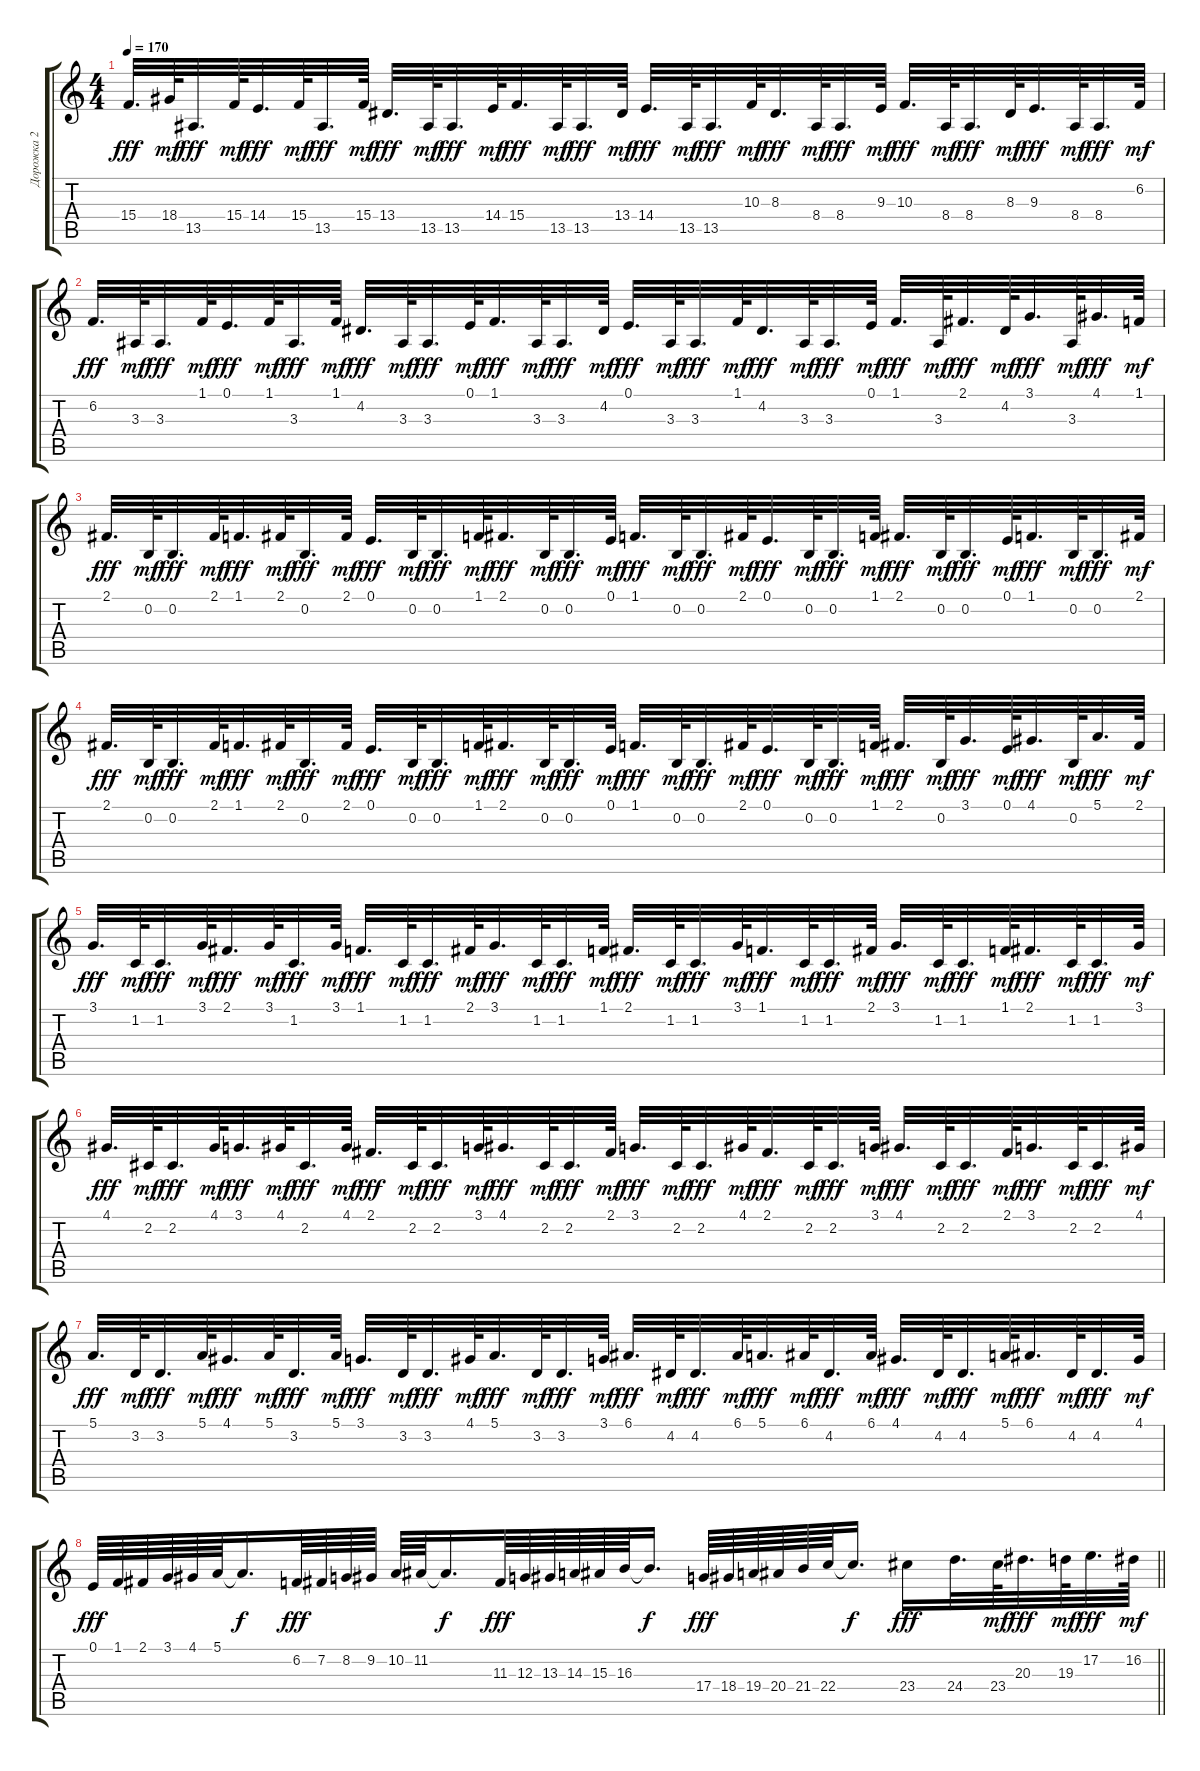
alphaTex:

\track ("Дорожка 2" "Дорожка 2") {instrument lead1square}
\staff {score tabs}
\tuning (E4 B3 G3 D3 A2 E2) {hide}
\ts (4 4)
\tempo 170
\clef g2
\ks c
15.4.32{d dy fff} 18.4.64{dy mf} 13.5.32{d dy fff} 15.4.64{dy mf} 14.4.32{d dy fff} 15.4.64{dy mf} 13.5.32{d dy fff} 15.4.64{dy mf} 13.4.32{d dy fff} 13.5.64{dy mf} 13.5.32{d dy fff} 14.4.64{dy mf} 15.4.32{d dy fff} 13.5.64{dy mf} 13.5.32{d dy fff} 13.4.64{dy mf} 14.4.32{d dy fff} 13.5.64{dy mf} 13.5.32{d dy fff} 10.3.64{dy mf} 8.3.32{d dy fff} 8.4.64{dy mf} 8.4.32{d dy fff} 9.3.64{dy mf} 10.3.32{d dy fff} 8.4.64{dy mf} 8.4.32{d dy fff} 8.3.64{dy mf} 9.3.32{d dy fff} 8.4.64{dy mf} 8.4.32{d dy fff} 6.2.64{dy mf} |
6.2.32{d dy fff} 3.3.64{dy mf} 3.3.32{d dy fff} 1.1.64{dy mf} 0.1.32{d dy fff} 1.1.64{dy mf} 3.3.32{d dy fff} 1.1.64{dy mf} 4.2.32{d dy fff} 3.3.64{dy mf} 3.3.32{d dy fff} 0.1.64{dy mf} 1.1.32{d dy fff} 3.3.64{dy mf} 3.3.32{d dy fff} 4.2.64{dy mf} 0.1.32{d dy fff} 3.3.64{dy mf} 3.3.32{d dy fff} 1.1.64{dy mf} 4.2.32{d dy fff} 3.3.64{dy mf} 3.3.32{d dy fff} 0.1.64{dy mf} 1.1.32{d dy fff} 3.3.64{dy mf} 2.1.32{d dy fff} 4.2.64{dy mf} 3.1.32{d dy fff} 3.3.64{dy mf} 4.1.32{d dy fff} 1.1.64{dy mf} |
2.1.32{d dy fff} 0.2.64{dy mf} 0.2.32{d dy fff} 2.1.64{dy mf} 1.1.32{d dy fff} 2.1.64{dy mf} 0.2.32{d dy fff} 2.1.64{dy mf} 0.1.32{d dy fff} 0.2.64{dy mf} 0.2.32{d dy fff} 1.1.64{dy mf} 2.1.32{d dy fff} 0.2.64{dy mf} 0.2.32{d dy fff} 0.1.64{dy mf} 1.1.32{d dy fff} 0.2.64{dy mf} 0.2.32{d dy fff} 2.1.64{dy mf} 0.1.32{d dy fff} 0.2.64{dy mf} 0.2.32{d dy fff} 1.1.64{dy mf} 2.1.32{d dy fff} 0.2.64{dy mf} 0.2.32{d dy fff} 0.1.64{dy mf} 1.1.32{d dy fff} 0.2.64{dy mf} 0.2.32{d dy fff} 2.1.64{dy mf} |
2.1.32{d dy fff} 0.2.64{dy mf} 0.2.32{d dy fff} 2.1.64{dy mf} 1.1.32{d dy fff} 2.1.64{dy mf} 0.2.32{d dy fff} 2.1.64{dy mf} 0.1.32{d dy fff} 0.2.64{dy mf} 0.2.32{d dy fff} 1.1.64{dy mf} 2.1.32{d dy fff} 0.2.64{dy mf} 0.2.32{d dy fff} 0.1.64{dy mf} 1.1.32{d dy fff} 0.2.64{dy mf} 0.2.32{d dy fff} 2.1.64{dy mf} 0.1.32{d dy fff} 0.2.64{dy mf} 0.2.32{d dy fff} 1.1.64{dy mf} 2.1.32{d dy fff} 0.2.64{dy mf} 3.1.32{d dy fff} 0.1.64{dy mf} 4.1.32{d dy fff} 0.2.64{dy mf} 5.1.32{d dy fff} 2.1.64{dy mf} |
3.1.32{d dy fff} 1.2.64{dy mf} 1.2.32{d dy fff} 3.1.64{dy mf} 2.1.32{d dy fff} 3.1.64{dy mf} 1.2.32{d dy fff} 3.1.64{dy mf} 1.1.32{d dy fff} 1.2.64{dy mf} 1.2.32{d dy fff} 2.1.64{dy mf} 3.1.32{d dy fff} 1.2.64{dy mf} 1.2.32{d dy fff} 1.1.64{dy mf} 2.1.32{d dy fff} 1.2.64{dy mf} 1.2.32{d dy fff} 3.1.64{dy mf} 1.1.32{d dy fff} 1.2.64{dy mf} 1.2.32{d dy fff} 2.1.64{dy mf} 3.1.32{d dy fff} 1.2.64{dy mf} 1.2.32{d dy fff} 1.1.64{dy mf} 2.1.32{d dy fff} 1.2.64{dy mf} 1.2.32{d dy fff} 3.1.64{dy mf} |
4.1.32{d dy fff} 2.2.64{dy mf} 2.2.32{d dy fff} 4.1.64{dy mf} 3.1.32{d dy fff} 4.1.64{dy mf} 2.2.32{d dy fff} 4.1.64{dy mf} 2.1.32{d dy fff} 2.2.64{dy mf} 2.2.32{d dy fff} 3.1.64{dy mf} 4.1.32{d dy fff} 2.2.64{dy mf} 2.2.32{d dy fff} 2.1.64{dy mf} 3.1.32{d dy fff} 2.2.64{dy mf} 2.2.32{d dy fff} 4.1.64{dy mf} 2.1.32{d dy fff} 2.2.64{dy mf} 2.2.32{d dy fff} 3.1.64{dy mf} 4.1.32{d dy fff} 2.2.64{dy mf} 2.2.32{d dy fff} 2.1.64{dy mf} 3.1.32{d dy fff} 2.2.64{dy mf} 2.2.32{d dy fff} 4.1.64{dy mf} |
5.1.32{d dy fff} 3.2.64{dy mf} 3.2.32{d dy fff} 5.1.64{dy mf} 4.1.32{d dy fff} 5.1.64{dy mf} 3.2.32{d dy fff} 5.1.64{dy mf} 3.1.32{d dy fff} 3.2.64{dy mf} 3.2.32{d dy fff} 4.1.64{dy mf} 5.1.32{d dy fff} 3.2.64{dy mf} 3.2.32{d dy fff} 3.1.64{dy mf} 6.1.32{d dy fff} 4.2.64{dy mf} 4.2.32{d dy fff} 6.1.64{dy mf} 5.1.32{d dy fff} 6.1.64{dy mf} 4.2.32{d dy fff} 6.1.64{dy mf} 4.1.32{d dy fff} 4.2.64{dy mf} 4.2.32{d dy fff} 5.1.64{dy mf} 6.1.32{d dy fff} 4.2.64{dy mf} 4.2.32{d dy fff} 4.1.64{dy mf} |
\barLineRight lightlight
0.1.64{dy fff} 1.1.64 2.1.64 3.1.64 4.1.64 5.1.64 5.1{t}.16{d dy f} 6.2.64{dy fff} 7.2.64 8.2.64 9.2.64 10.2.64 11.2.64 11.2{t}.16{d dy f} 11.3.64{dy fff} 12.3.64 13.3.64 14.3.64 15.3.64 16.3.64 16.3{t}.16{d dy f} 17.4.64{dy fff} 18.4.64 19.4.64 20.4.64 21.4.64 22.4.64 22.4{t}.16{d dy f} 23.4.16{dy fff} 24.4.32{d} 23.4.64{dy mf} 20.3.32{d dy fff} 19.3.64{dy mf} 17.2.32{d dy fff} 16.2.64{dy mf}
